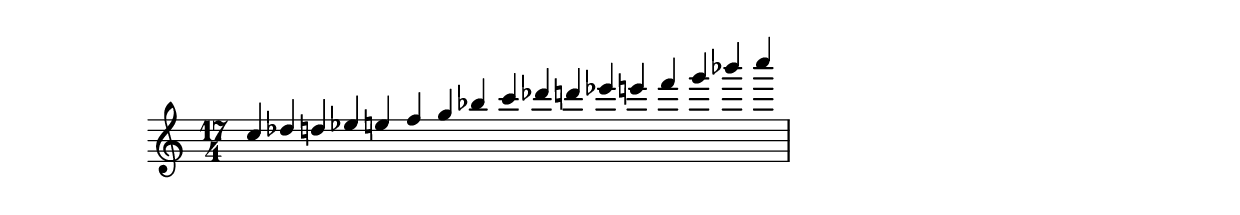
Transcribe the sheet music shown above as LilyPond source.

\version "2.18.2" \score { \new Staff << \new Voice { \set midiInstrument = #"piano" \voiceOne
 \key c \major \time 17/4
\override Voice.TextScript.font-size = #-4
 { c'' des'' d'' ees'' e'' f'' g'' bes'' c''' des''' d''' ees''' e''' f''' g''' bes''' c''''  } 
 } >> \layout { } \midi { \context { \Staff \remove "Staff_performer" }
\context { \Voice \consists "Staff_performer" } \tempo 2 = 60 } }
\paper{oddHeaderMarkup = ##f oddFooterMarkup = ##f}
